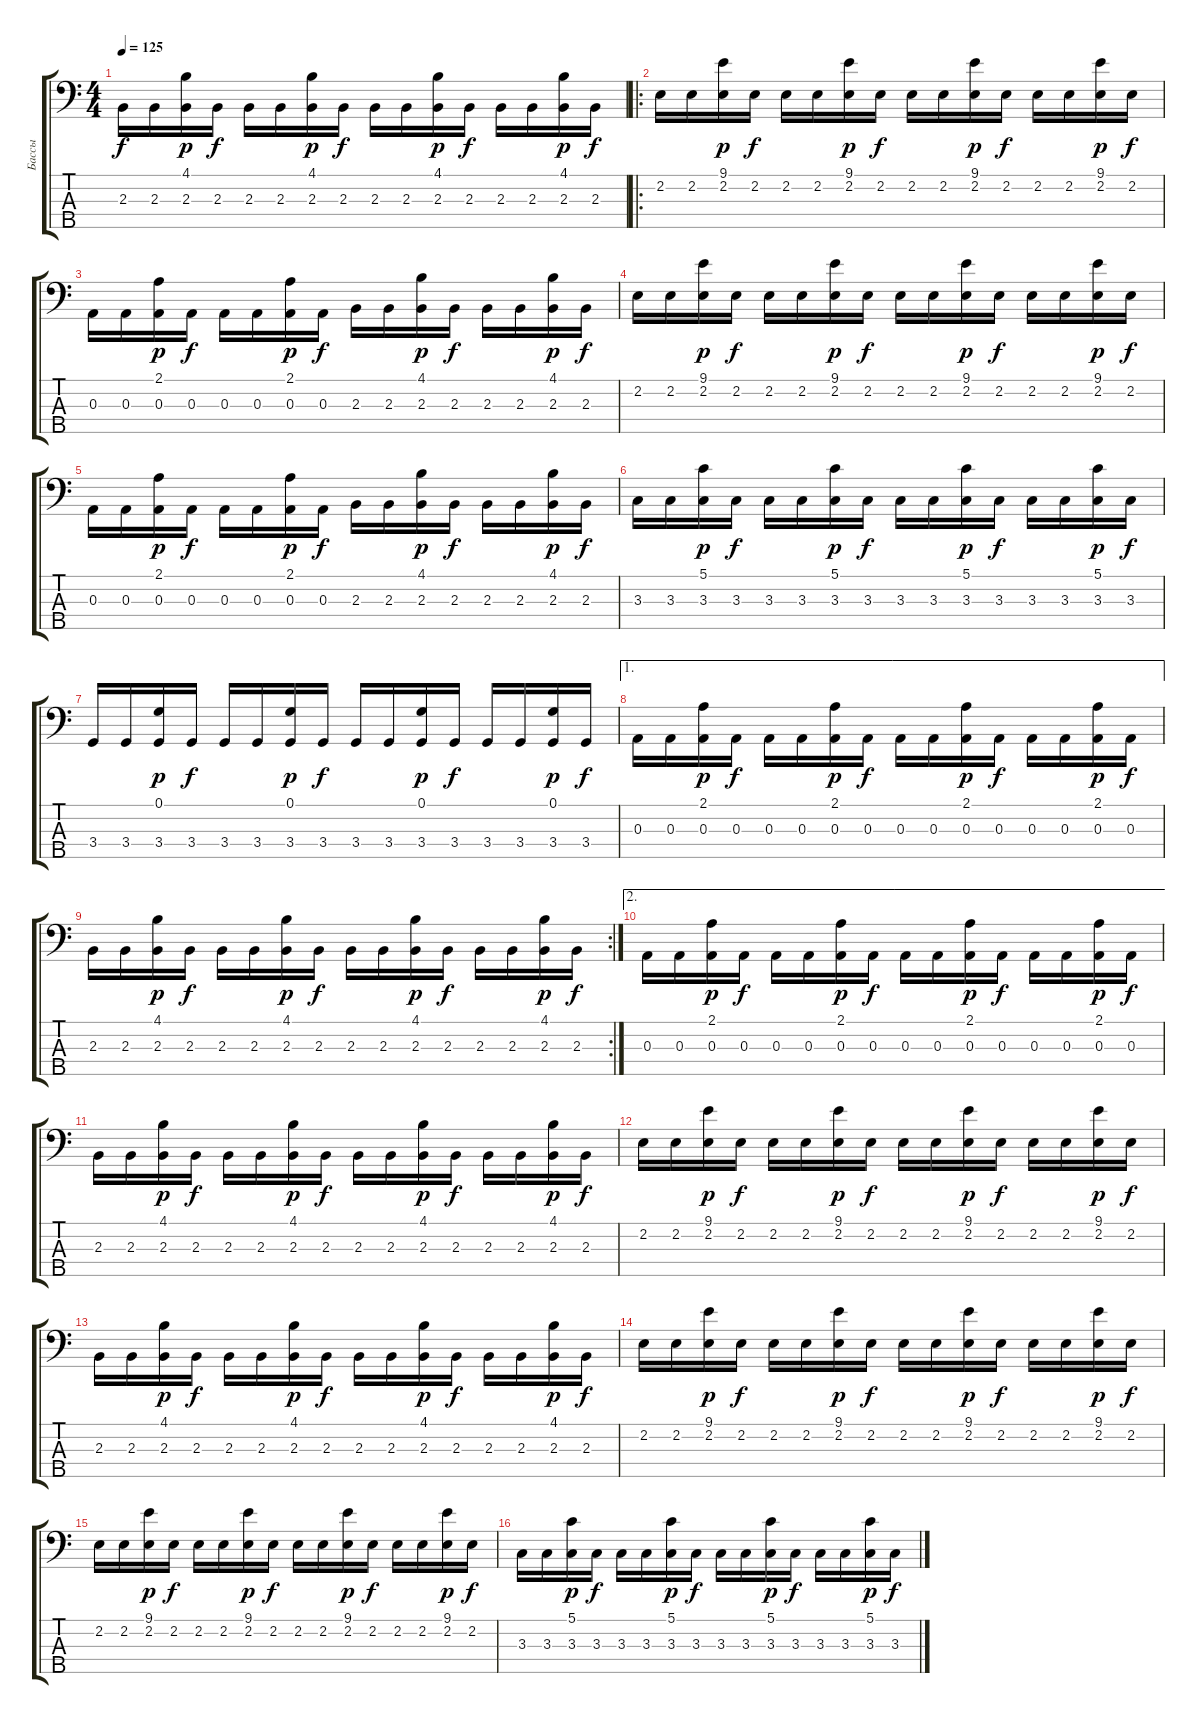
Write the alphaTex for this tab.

\track ("Бассы" "Бассы") {instrument synthbass2}
\staff {score tabs}
\tuning (G2 D2 A1 E1 B0) {hide}
\ts (4 4)
\tempo 125
\clef f4
\ks c
2.3.16{dy f} 2.3.16 (4.1 2.3).16{dy p} 2.3.16{dy f} 2.3.16 2.3.16 (4.1 2.3).16{dy p} 2.3.16{dy f} 2.3.16 2.3.16 (4.1 2.3).16{dy p} 2.3.16{dy f} 2.3.16 2.3.16 (4.1 2.3).16{dy p} 2.3.16{dy f} |
\ro
2.2.16 2.2.16 (9.1 2.2).16{dy p} 2.2.16{dy f} 2.2.16 2.2.16 (9.1 2.2).16{dy p} 2.2.16{dy f} 2.2.16 2.2.16 (9.1 2.2).16{dy p} 2.2.16{dy f} 2.2.16 2.2.16 (9.1 2.2).16{dy p} 2.2.16{dy f} |
0.3.16 0.3.16 (2.1 0.3).16{dy p} 0.3.16{dy f} 0.3.16 0.3.16 (2.1 0.3).16{dy p} 0.3.16{dy f} 2.3.16 2.3.16 (4.1 2.3).16{dy p} 2.3.16{dy f} 2.3.16 2.3.16 (4.1 2.3).16{dy p} 2.3.16{dy f} |
2.2.16 2.2.16 (9.1 2.2).16{dy p} 2.2.16{dy f} 2.2.16 2.2.16 (9.1 2.2).16{dy p} 2.2.16{dy f} 2.2.16 2.2.16 (9.1 2.2).16{dy p} 2.2.16{dy f} 2.2.16 2.2.16 (9.1 2.2).16{dy p} 2.2.16{dy f} |
0.3.16 0.3.16 (2.1 0.3).16{dy p} 0.3.16{dy f} 0.3.16 0.3.16 (2.1 0.3).16{dy p} 0.3.16{dy f} 2.3.16 2.3.16 (4.1 2.3).16{dy p} 2.3.16{dy f} 2.3.16 2.3.16 (4.1 2.3).16{dy p} 2.3.16{dy f} |
3.3.16 3.3.16 (5.1 3.3).16{dy p} 3.3.16{dy f} 3.3.16 3.3.16 (5.1 3.3).16{dy p} 3.3.16{dy f} 3.3.16 3.3.16 (5.1 3.3).16{dy p} 3.3.16{dy f} 3.3.16 3.3.16 (5.1 3.3).16{dy p} 3.3.16{dy f} |
3.4.16 3.4.16 (0.1 3.4).16{dy p} 3.4.16{dy f} 3.4.16 3.4.16 (0.1 3.4).16{dy p} 3.4.16{dy f} 3.4.16 3.4.16 (0.1 3.4).16{dy p} 3.4.16{dy f} 3.4.16 3.4.16 (0.1 3.4).16{dy p} 3.4.16{dy f} |
\ae 1
0.3.16 0.3.16 (2.1 0.3).16{dy p} 0.3.16{dy f} 0.3.16 0.3.16 (2.1 0.3).16{dy p} 0.3.16{dy f} 0.3.16 0.3.16 (2.1 0.3).16{dy p} 0.3.16{dy f} 0.3.16 0.3.16 (2.1 0.3).16{dy p} 0.3.16{dy f} |
\rc 2
2.3.16 2.3.16 (4.1 2.3).16{dy p} 2.3.16{dy f} 2.3.16 2.3.16 (4.1 2.3).16{dy p} 2.3.16{dy f} 2.3.16 2.3.16 (4.1 2.3).16{dy p} 2.3.16{dy f} 2.3.16 2.3.16 (4.1 2.3).16{dy p} 2.3.16{dy f} |
\ae 2
0.3.16 0.3.16 (2.1 0.3).16{dy p} 0.3.16{dy f} 0.3.16 0.3.16 (2.1 0.3).16{dy p} 0.3.16{dy f} 0.3.16 0.3.16 (2.1 0.3).16{dy p} 0.3.16{dy f} 0.3.16 0.3.16 (2.1 0.3).16{dy p} 0.3.16{dy f} |
2.3.16 2.3.16 (4.1 2.3).16{dy p} 2.3.16{dy f} 2.3.16 2.3.16 (4.1 2.3).16{dy p} 2.3.16{dy f} 2.3.16 2.3.16 (4.1 2.3).16{dy p} 2.3.16{dy f} 2.3.16 2.3.16 (4.1 2.3).16{dy p} 2.3.16{dy f} |
2.2.16 2.2.16 (9.1 2.2).16{dy p} 2.2.16{dy f} 2.2.16 2.2.16 (9.1 2.2).16{dy p} 2.2.16{dy f} 2.2.16 2.2.16 (9.1 2.2).16{dy p} 2.2.16{dy f} 2.2.16 2.2.16 (9.1 2.2).16{dy p} 2.2.16{dy f} |
2.3.16 2.3.16 (4.1 2.3).16{dy p} 2.3.16{dy f} 2.3.16 2.3.16 (4.1 2.3).16{dy p} 2.3.16{dy f} 2.3.16 2.3.16 (4.1 2.3).16{dy p} 2.3.16{dy f} 2.3.16 2.3.16 (4.1 2.3).16{dy p} 2.3.16{dy f} |
2.2.16 2.2.16 (9.1 2.2).16{dy p} 2.2.16{dy f} 2.2.16 2.2.16 (9.1 2.2).16{dy p} 2.2.16{dy f} 2.2.16 2.2.16 (9.1 2.2).16{dy p} 2.2.16{dy f} 2.2.16 2.2.16 (9.1 2.2).16{dy p} 2.2.16{dy f} |
2.2.16 2.2.16 (9.1 2.2).16{dy p} 2.2.16{dy f} 2.2.16 2.2.16 (9.1 2.2).16{dy p} 2.2.16{dy f} 2.2.16 2.2.16 (9.1 2.2).16{dy p} 2.2.16{dy f} 2.2.16 2.2.16 (9.1 2.2).16{dy p} 2.2.16{dy f} |
3.3.16 3.3.16 (5.1 3.3).16{dy p} 3.3.16{dy f} 3.3.16 3.3.16 (5.1 3.3).16{dy p} 3.3.16{dy f} 3.3.16 3.3.16 (5.1 3.3).16{dy p} 3.3.16{dy f} 3.3.16 3.3.16 (5.1 3.3).16{dy p} 3.3.16{dy f}
